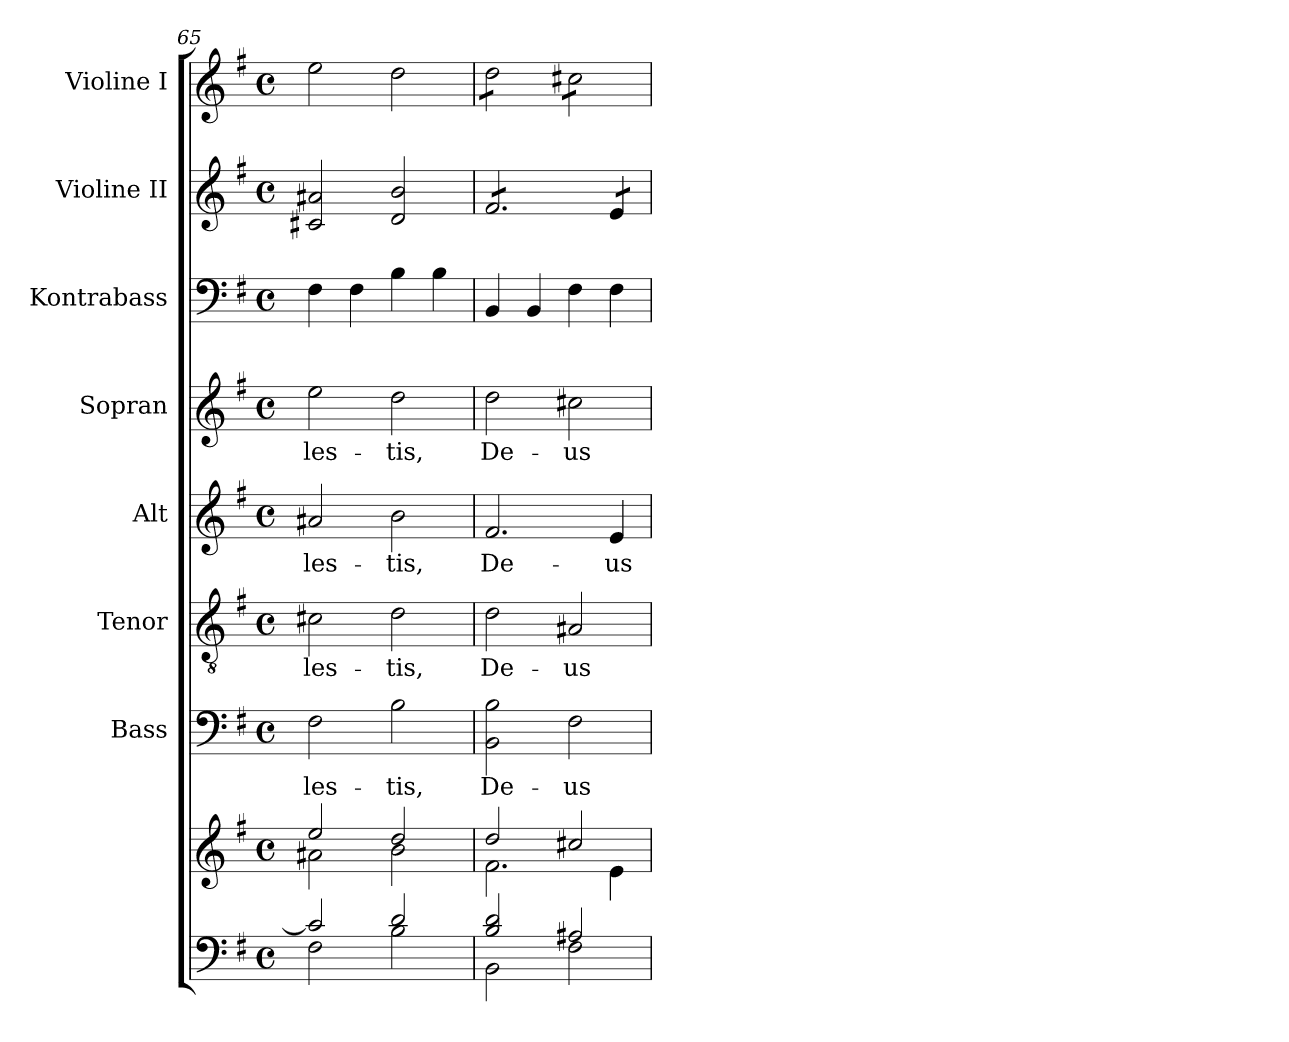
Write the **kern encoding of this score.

**kern	**kern	**kern	**text	**kern	**text	**kern	**text	**kern	**text	**kern	**kern	**kern
*part8	*part8	*part7	*part7	*part6	*part6	*part5	*part5	*part4	*part4	*part3	*part2	*part1
*staff9	*staff8	*staff7	*staff7	*staff6	*staff6	*staff5	*staff5	*staff4	*staff4	*staff3	*staff2	*staff1
*	*	*I"Bass	*	*I"Tenor	*	*I"Alt	*	*I"Sopran	*	*I"Kontrabass	*I"Violine II	*I"Violine I
*	*	*I'B.	*	*I'T.	*	*I'A.	*	*I'S.	*	*I'Kb.	*I'Vl. II	*I'Vl. I
*clefF4	*clefG2	*clefF4	*	*clefGv2	*	*clefG2	*	*clefG2	*	*clefF4	*clefG2	*clefG2
*	*	*	*	*	*	*	*	*	*	*ITrd7c12	*	*
*k[f#]	*k[f#]	*k[f#]	*	*k[f#]	*	*k[f#]	*	*k[f#]	*	*k[f#]	*k[f#]	*k[f#]
*G:	*G:	*G:	*	*G:	*	*G:	*	*G:	*	*G:	*G:	*G:
*M4/4	*M4/4	*M4/4	*	*M4/4	*	*M4/4	*	*M4/4	*	*M4/4	*M4/4	*M4/4
*met(c)	*met(c)	*met(c)	*	*met(c)	*	*met(c)	*	*met(c)	*	*met(c)	*met(c)	*met(c)
=65	=65	=65	=65	=65	=65	=65	=65	=65	=65	=65	=65	=65
*^	*^	*	*	*	*	*	*	*	*	*	*	*
!	!	!	!	!	!LO:LY:b	!	!LO:LY:b	!	!LO:LY:b	!	!LO:LY:b	!	!	!
2c#/]	2F#\	2ee/	2a#X\	2F#\	-les-	2c#X\	-les-	2a#X/	-les-	2ee\	-les-	4FF#\	2c#X/ 2a#X/	2ee\
.	.	.	.	.	.	.	.	.	.	.	.	4FF#\	.	.
!	!	!	!	!	!LO:LY:b	!	!LO:LY:b	!	!LO:LY:b	!	!LO:LY:b	!	!	!
2d/	2B\	2dd/	2b\	2B\	-tis,	2d\	-tis,	2b\	-tis,	2dd\	-tis,	4BB\	2d/ 2b/	2dd\
.	.	.	.	.	.	.	.	.	.	.	.	4BB\	.	.
=66	=66	=66	=66	=66	=66	=66	=66	=66	=66	=66	=66	=66	=66	=66
!	!	!	!	!	!LO:LY:b	!	!LO:LY:b	!	!LO:LY:b	!	!LO:LY:b	!	!	!
*	*	*	*	*	*	*	*	*	*	*	*	*	*tremolo	*
*	*	*	*	*	*	*	*	*	*	*	*	*	*	*tremolo
2B/ 2d/	2BB\	2dd/	2.f#\	2BB\ 2B\	De-	2d\	De-	2.f#/	De-	2dd\	De-	4BBB/	8f#/L	8dd\L
.	.	.	.	.	.	.	.	.	.	.	.	.	8f#/	8dd\
.	.	.	.	.	.	.	.	.	.	.	.	4BBB/	8f#/	8dd\
.	.	.	.	.	.	.	.	.	.	.	.	.	8f#/	8dd\J
!	!	!	!	!	!LO:LY:b	!	!LO:LY:b	!	!	!	!LO:LY:b	!	!	!
2A#X/	2F#\	2cc#X/	.	2F#\	-us	2A#X/	-us	.	.	2cc#X\	-us	4FF#\	8f#/	8cc#X\L
.	.	.	.	.	.	.	.	.	.	.	.	.	8f#/J	8cc#X\
!	!	!	!	!	!	!	!	!	!LO:LY:b	!	!	!	!	!
.	.	.	4e\	.	.	.	.	4e/	-us	.	.	4FF#\	8e/L	8cc#X\
.	.	.	.	.	.	.	.	.	.	.	.	.	8e/J	8cc#X\J
*	*	*	*	*	*	*	*	*	*	*	*	*	*	*Xtremolo
*	*	*	*	*	*	*	*	*	*	*	*	*	*Xtremolo	*
*v	*v	*	*	*	*	*	*	*	*	*	*	*	*	*
*	*v	*v	*	*	*	*	*	*	*	*	*	*	*
=	=	=	=	=	=	=	=	=	=	=	=	=
*-	*-	*-	*-	*-	*-	*-	*-	*-	*-	*-	*-	*-
